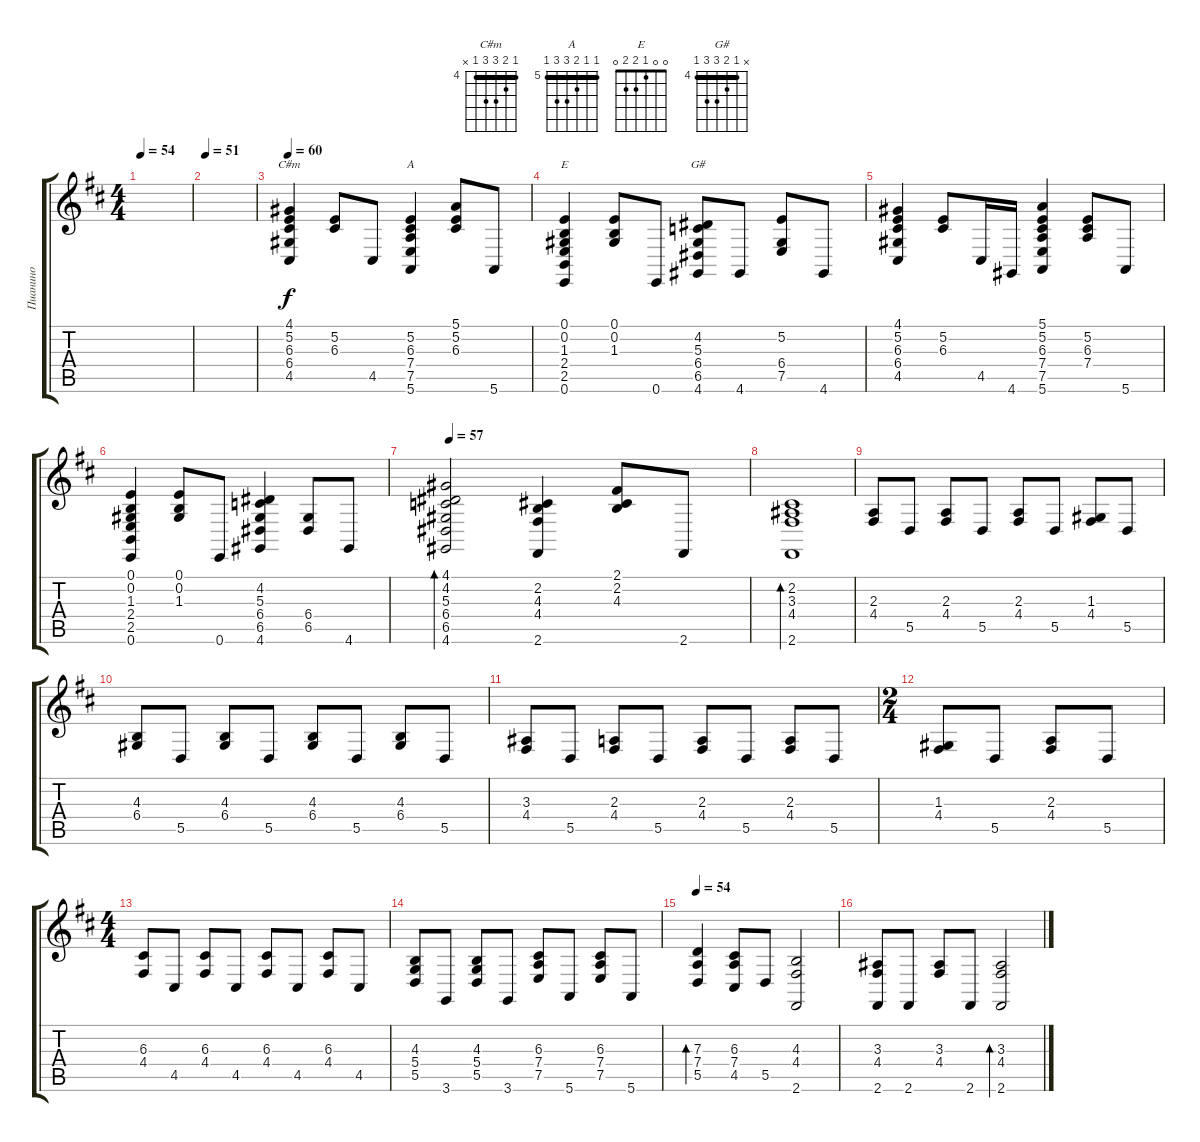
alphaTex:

\track ("Пианино" "Пианино") {instrument acousticgrandpiano}
\staff {score tabs}
\tuning (E4 B3 G3 D3 A2 E2) {hide}
\chord ("C#m" 4 5 6 6 4 x) {firstfret 4 barre 4}
\chord ("A" 5 5 6 7 7 5) {firstfret 5 barre 5}
\chord ("E" 0 0 1 2 2 0)
\chord ("G#" x 4 5 6 6 4) {firstfret 4 barre 4}
\ts (4 4)
\tempo 54
\clef g2
\ks d
|
\tempo 51
|
\tempo 63
\tempo 60
(4.1 5.2 6.3 6.4 4.5).4{ch "C#m"} (5.2 6.3).8 4.5.8 (5.2 6.3 7.4 7.5 5.6).4{ch "A"} (5.1 5.2 6.3).8 5.6.8 |
(0.1 0.2 1.3 2.4 2.5 0.6).4{ch "E"} (0.1 0.2 1.3).8 0.6.8 (4.2 5.3 6.4 6.5 4.6).8{ch "G#"} 4.6.8 (5.2 6.4 7.5).8 4.6.8 |
(4.1 5.2 6.3 6.4 4.5).4 (5.2 6.3).8 4.5.16 4.6.16 (5.1 5.2 6.3 7.4 7.5 5.6).4 (5.2 6.3 7.4).8 5.6.8 |
(0.1 0.2 1.3 2.4 2.5 0.6).4 (0.1 0.2 1.3).8 0.6.8 (4.2 5.3 6.4 6.5 4.6).4 (6.4 6.5).8 4.6.8 |
\tempo 57
(4.1 4.2 5.3 6.4 6.5 4.6).2{bd 120} (2.2 4.3 4.4 2.6).4 (2.1 2.2 4.3).8 2.6.8 |
(2.2 3.3 4.4 2.6).1{bd 120} |
(2.3 4.4).8 5.5.8 (2.3 4.4).8 5.5.8 (2.3 4.4).8 5.5.8 (1.3 4.4).8 5.5.8 |
(4.3 6.4).8 5.5.8 (4.3 6.4).8 5.5.8 (4.3 6.4).8 5.5.8 (4.3 6.4).8 5.5.8 |
(3.3 4.4).8 5.5.8 (2.3 4.4).8 5.5.8 (2.3 4.4).8 5.5.8 (2.3 4.4).8 5.5.8 |
\ts (2 4)
(1.3 4.4).8 5.5.8 (2.3 4.4).8 5.5.8 |
\ts (4 4)
(6.3 4.4).8 4.5.8 (6.3 4.4).8 4.5.8 (6.3 4.4).8 4.5.8 (6.3 4.4).8 4.5.8 |
(4.3 5.4 5.5).8 3.6.8 (4.3 5.4 5.5).8 3.6.8 (6.3 7.4 7.5).8 5.6.8 (6.3 7.4 7.5).8 5.6.8 |
\tempo 54
(7.3 7.4 5.5).4{bd 120} (6.3 7.4 4.5).8 5.5.8 (4.3 4.4 2.6).2 |
(3.3 4.4 2.6).8 2.6.8 (3.3 4.4).8 2.6.8 (3.3 4.4 2.6).2{bd 120}
